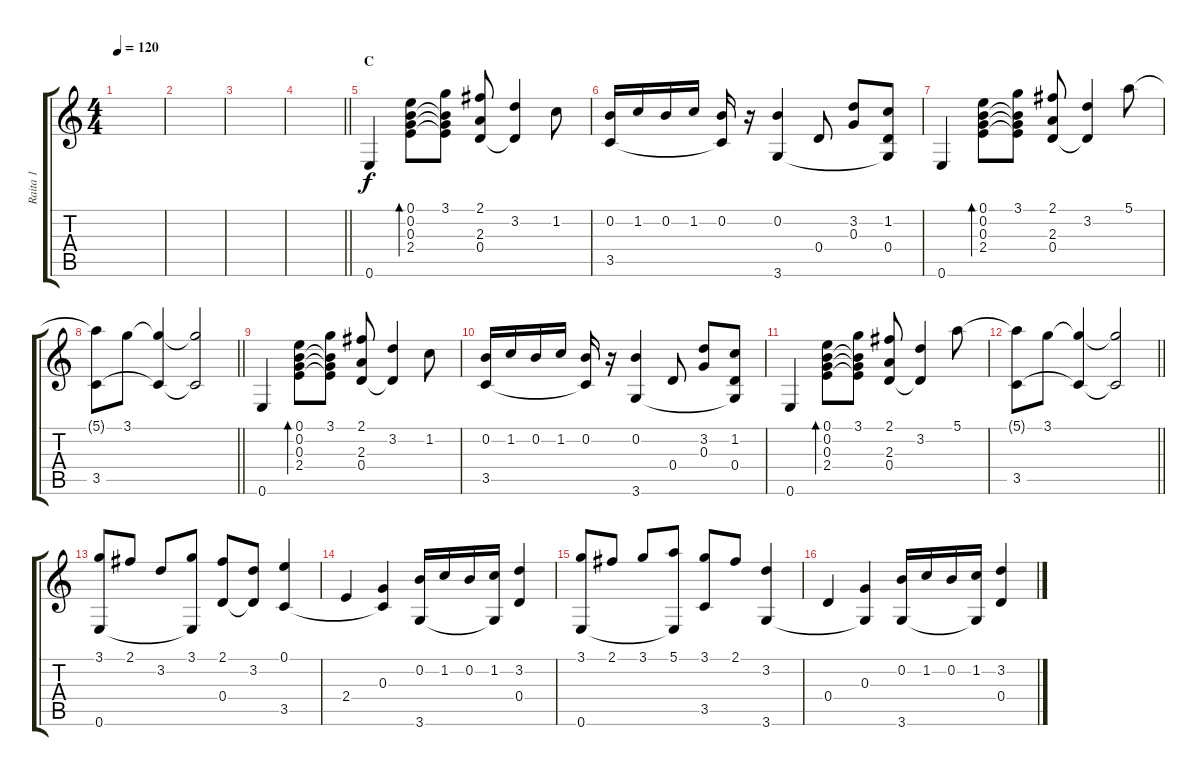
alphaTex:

\track ("Raita 1" "Raita 1") {instrument acousticguitarsteel}
\staff {score tabs}
\tuning (E4 B3 G3 D3 A2 E2) {hide}
\ts (4 4)
\tempo 120
\clef g2
\ks c
|
|
|
\barLineRight lightlight
|
\section ("" "C")
0.6.4 (0.1 0.2 0.3 2.4).8{bd 60} (3.1 0.2{t} 0.3{t} 2.4{t}).8 (2.1 2.3 0.4).8 (3.2 0.4{t}).4 1.2.8 |
(0.2 3.5).16 1.2.16 0.2.16 1.2.16 (0.2 3.5{t}).16 r.16 (0.2 3.6).4 0.4.8 (3.2 0.3).8 (1.2 0.4 3.6{t}).8 |
0.6.4 (0.1 0.2 0.3 2.4).8{bd 60} (3.1 0.2{t} 0.3{t} 2.4{t}).8 (2.1 2.3 0.4).8 (3.2 0.4{t}).4 5.1.8 |
\barLineRight lightlight
(5.1{t} 3.5).8 3.1.8 (3.1{t} 3.5{t}).4 (3.1{t} 3.5{t}).2 |
0.6.4 (0.1 0.2 0.3 2.4).8{bd 60} (3.1 0.2{t} 0.3{t} 2.4{t}).8 (2.1 2.3 0.4).8 (3.2 0.4{t}).4 1.2.8 |
(0.2 3.5).16 1.2.16 0.2.16 1.2.16 (0.2 3.5{t}).16 r.16 (0.2 3.6).4 0.4.8 (3.2 0.3).8 (1.2 0.4 3.6{t}).8 |
0.6.4 (0.1 0.2 0.3 2.4).8{bd 60} (3.1 0.2{t} 0.3{t} 2.4{t}).8 (2.1 2.3 0.4).8 (3.2 0.4{t}).4 5.1.8 |
\barLineRight lightlight
(5.1{t} 3.5).8 3.1.8 (3.1{t} 3.5{t}).4 (3.1{t} 3.5{t}).2 |
(3.1 0.6).8 2.1.8 3.2.8 (3.1 0.6{t}).8 (2.1 0.4).8 (3.2 0.4{t}).8 (0.1 3.5).4 |
2.4.4 (0.3 3.5{t}).4 (0.2 3.6).16 1.2.16 0.2.16 (1.2 3.6{t}).16 (3.2 0.4).4 |
(3.1 0.6).8 2.1.8 3.1.8 (5.1 0.6{t}).8 (3.1 3.5).8 2.1.8 (3.2 3.6).4 |
0.4.4 (0.3 3.6{t}).4 (0.2 3.6).16 1.2.16 0.2.16 (1.2 3.6{t}).16 (3.2 0.4).4
